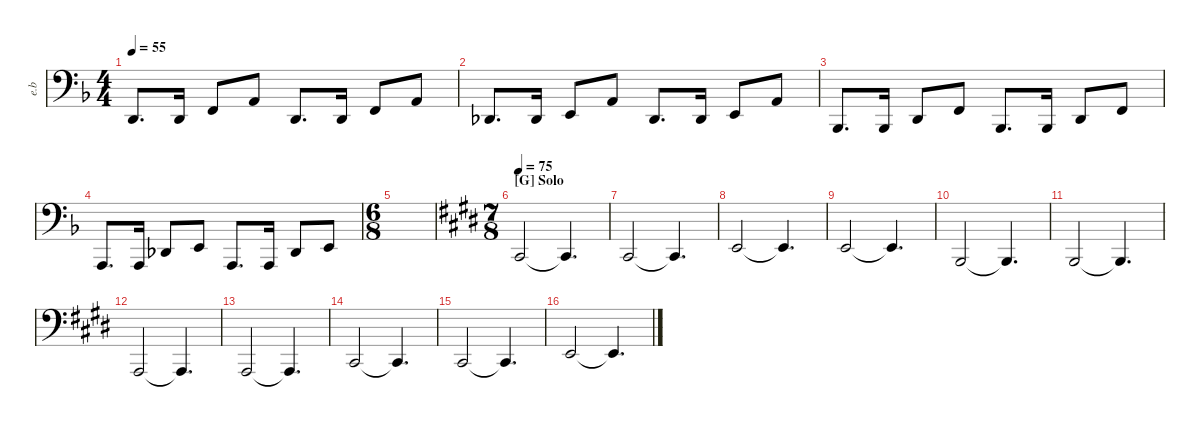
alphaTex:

\defaultSystemsLayout 4
\hideDynamics
\bracketExtendMode nobrackets
\otherSystemsTrackNameOrientation horizontal
\track ("Electric Bass" "e.b") {instrument electricbassfinger}
\staff {score}
\tuning (G2 D2 A1 E1 A0)
\ts (4 4)
\tempo 55
\clef f4
\ks dminor
5.5.8{d dy fff} 5.5.16 8.5.8 5.4.8 5.5.8{d} 5.5.16 8.5.8 5.4.8 |
4.5.8{d} 4.5.16 7.5.8 5.4.8 4.5.8{d} 4.5.16 7.5.8 5.4.8 |
1.5.8{d} 1.5.16 5.5.8 1.4.8 1.5.8{d} 1.5.16 5.5.8 1.4.8 |
0.5.8{d} 0.5.16 4.5.8 0.4.8 0.5.8{d} 0.5.16 4.5.8 0.4.8 |
\ts (6 8)
\beaming (8 3 3)
|
\ts (7 8)
\beaming (8 3 2 2)
\section ("G" "Solo")
\tempo 75
\ks c#minor
4.5.2 4.5{t}.4{d dy f} |
4.5.2{dy fff} 4.5{t}.4{d dy f} |
7.5.2{dy fff} 7.5{t}.4{d dy f} |
7.5.2{dy fff} 7.5{t}.4{d dy f} |
2.5.2{dy fff} 2.5{t}.4{d dy f} |
2.5.2{dy fff} 2.5{t}.4{d dy f} |
0.5.2{dy fff} 0.5{t}.4{d dy f} |
0.5.2{dy fff} 0.5{t}.4{d dy f} |
4.5.2{dy fff} 4.5{t}.4{d dy f} |
4.5.2{dy fff} 4.5{t}.4{d dy f} |
7.5.2{dy fff} 7.5{t}.4{d dy f}
